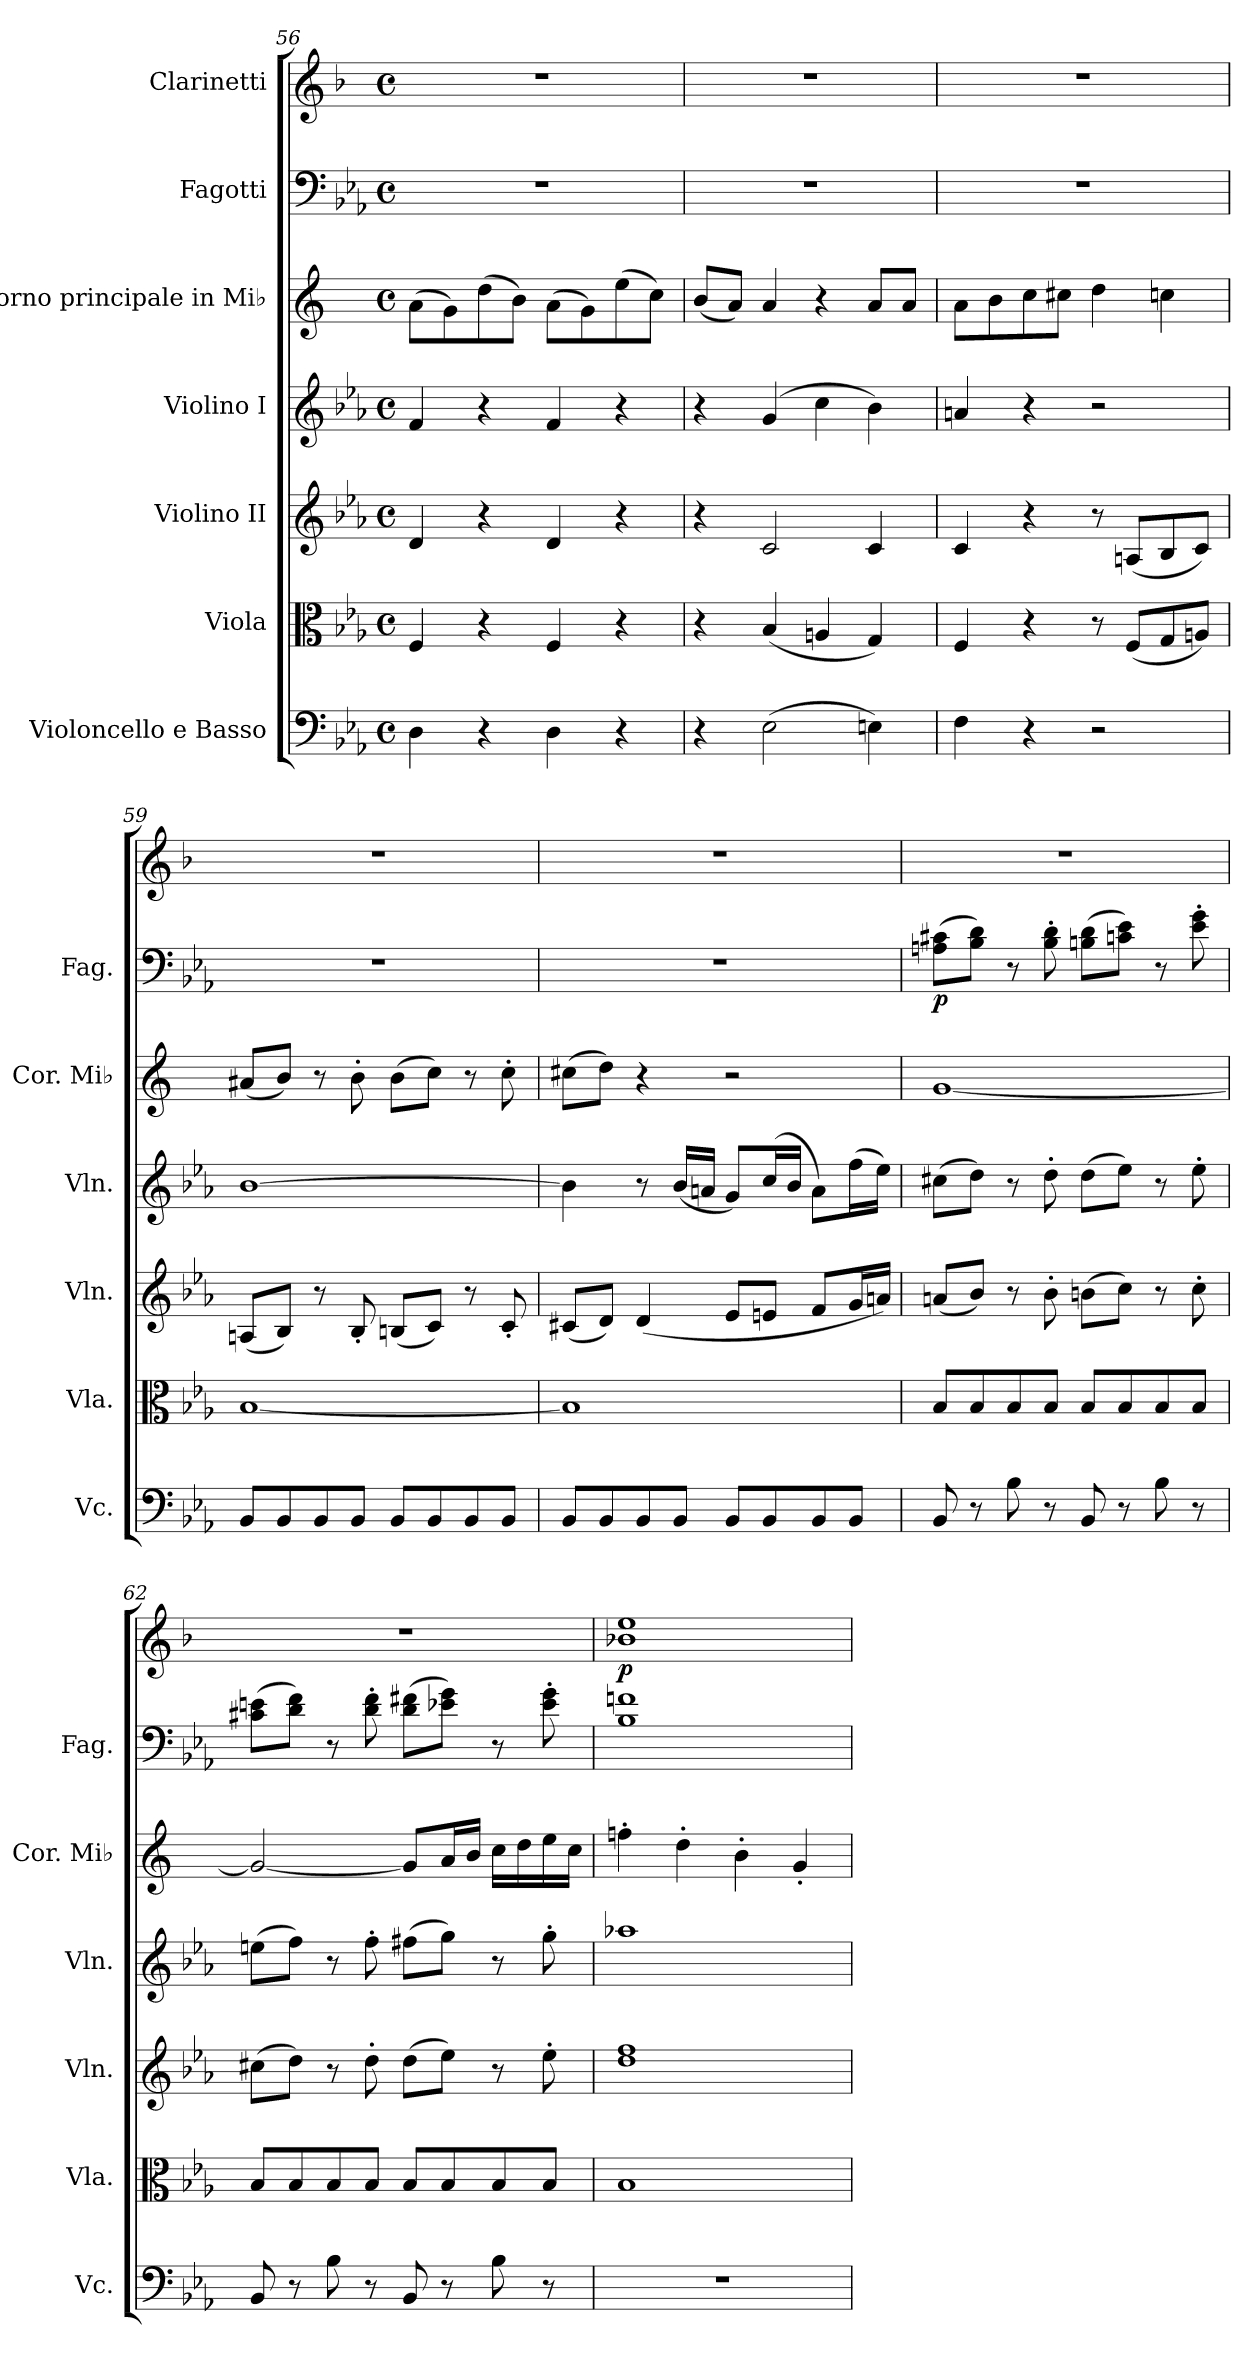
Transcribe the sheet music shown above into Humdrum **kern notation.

**kern	**kern	**kern	**kern	**kern	**kern	**dynam	**kern	**dynam
*part7	*part6	*part5	*part4	*part3	*part2	*part2	*part1	*part1
*staff7	*staff6	*staff5	*staff4	*staff3	*staff2	*staff2	*staff1	*staff1
*I"Violoncello e  Basso	*I"Viola	*I"Violino II	*I"Violino I	*I"Corno principale  in Mi♭	*I"Fagotti	*	*I"Clarinetti	*
*I'Vc.	*I'Vla.	*I'Vln.	*I'Vln.	*I'Cor. Mi♭	*I'Fag.	*	*	*
*clefF4	*clefC3	*clefG2	*clefG2	*clefG2	*clefF4	*	*clefG2	*
*	*	*	*	*ITrd5c9	*	*	*ITrd1c2	*
*k[b-e-a-]	*k[b-e-a-]	*k[b-e-a-]	*k[b-e-a-]	*k[b-e-a-]	*k[b-e-a-]	*	*k[b-e-a-]	*
*M4/4	*M4/4	*M4/4	*M4/4	*M4/4	*M4/4	*	*M4/4	*
*met(c)	*met(c)	*met(c)	*met(c)	*met(c)	*met(c)	*	*met(c)	*
=56	=56	=56	=56	=56	=56	=56	=56	=56
4D\	4F/	4d/	4f/	(8c\L	1r	.	1r	.
.	.	.	.	8B-\)	.	.	.	.
4r	4r	4r	4r	(8f\	.	.	.	.
.	.	.	.	8d\J)	.	.	.	.
4D\	4F/	4d/	4f/	(8c\L	.	.	.	.
.	.	.	.	8B-\)	.	.	.	.
4r	4r	4r	4r	(8g\	.	.	.	.
.	.	.	.	8e-\J)	.	.	.	.
=57	=57	=57	=57	=57	=57	=57	=57	=57
4r	4r	4r	4r	(8d/L	1r	.	1r	.
.	.	.	.	8c/J)	.	.	.	.
(2E-\	(4B-/	2c/	(4g/	4c/	.	.	.	.
.	4An/	.	4cc\	4r	.	.	.	.
4En\)	4G/)	4c/	4b-\)	8c/L	.	.	.	.
.	.	.	.	8c/J	.	.	.	.
=58	=58	=58	=58	=58	=58	=58	=58	=58
4F\	4F/	4c/	4an/	8c\L	1r	.	1r	.
.	.	.	.	8d\	.	.	.	.
4r	4r	4r	4r	8e-\	.	.	.	.
.	.	.	.	8en\J	.	.	.	.
2r	8r	8r	2r	4f\	.	.	.	.
.	(8F/L	(8An/L	.	.	.	.	.	.
.	8G/	8B-/	.	4e-X\	.	.	.	.
.	8An/J)	8c/J)	.	.	.	.	.	.
=59	=59	=59	=59	=59	=59	=59	=59	=59
8BB-/L	[1B-	(8An/L	[1b-	(8c#X/L	1r	.	1r	.
8BB-/	.	8B-/J)	.	8d/J)	.	.	.	.
8BB-/	.	8r	.	8r	.	.	.	.
8BB-/J	.	8B-'/	.	8d'\	.	.	.	.
8BB-/L	.	(8Bn/L	.	(8d\L	.	.	.	.
8BB-/	.	8c/J)	.	8e-\J)	.	.	.	.
8BB-/	.	8r	.	8r	.	.	.	.
8BB-/J	.	8c'/	.	8e-'\	.	.	.	.
!!LO:LB:g=z
=60	=60	=60	=60	=60	=60	=60	=60	=60
8BB-/L	1B-]	(8c#X/L	4b-\]	(8en\L	1r	.	1r	.
8BB-/	.	8d/J)	.	8f\J)	.	.	.	.
8BB-/	.	(4d/	8r	4r	.	.	.	.
8BB-/J	.	.	(16b-/LL	.	.	.	.	.
.	.	.	16an/JJ	.	.	.	.	.
8BB-/L	.	8e-/L	8g/L)	2r	.	.	.	.
8BB-/	.	8en/J	(16cc/L	.	.	.	.	.
.	.	.	16b-/JJ	.	.	.	.	.
8BB-/	.	8f/L	8a\L)	.	.	.	.	.
8BB-/J	.	16g/L	(16ff\L	.	.	.	.	.
.	.	16an/JJ)	16ee-\JJ)	.	.	.	.	.
=61	=61	=61	=61	=61	=61	=61	=61	=61
!	!	!	!	!	!	!LO:DY:b	!	!
8BB-/	8B-/L	(8an/L	(8cc#X\L	[1B-	(8An\ 8c#X\L	p	1r	.
8r	8B-/	8b-/J)	8dd\J)	.	8B-\ 8d\J)	.	.	.
8B-\	8B-/	8r	8r	.	8r	.	.	.
8r	8B-/J	8b-'\	8dd'\	.	8B-\' 8d\'	.	.	.
8BB-/	8B-/L	(8bn\L	(8dd\L	.	(8Bn\ 8d\L	.	.	.
8r	8B-/	8cc\J)	8ee-\J)	.	8cn\ 8e-\J)	.	.	.
8B-\	8B-/	8r	8r	.	8r	.	.	.
8r	8B-/J	8cc'\	8ee-'\	.	8e-\' 8g\'	.	.	.
=62	=62	=62	=62	=62	=62	=62	=62	=62
8BB-/	8B-/L	(8cc#X\L	(8een\L	2B-/_	(8c#X\ 8en\L	.	1r	.
8r	8B-/	8dd\J)	8ff\J)	.	8d\ 8f\J)	.	.	.
8B-\	8B-/	8r	8r	.	8r	.	.	.
8r	8B-/J	8dd'\	8ff'\	.	8d\' 8f\'	.	.	.
8BB-/	8B-/L	(8dd\L	(8ff#X\L	8B-/L]	(8d\ 8f#X\L	.	.	.
8r	8B-/	8ee-\J)	8gg\J)	16c/L	8e-X\ 8g\J)	.	.	.
.	.	.	.	16d/JJ	.	.	.	.
8B-\	8B-/	8r	8r	16e-\LL	8r	.	.	.
.	.	.	.	16f\	.	.	.	.
8r	8B-/J	8ee-'\	8gg'\	16g\	8e-\' 8g\'	.	.	.
.	.	.	.	16e-\JJ	.	.	.	.
=63	=63	=63	=63	=63	=63	=63	=63	=63
!	!	!	!	!	!	!	!	!LO:DY:b
1r	1B-	1dd 1ff	1aa-X	4a-X'\	1B- 1fn	.	1a-X 1dd	p
.	.	.	.	4f'\	.	.	.	.
.	.	.	.	4d'\	.	.	.	.
.	.	.	.	4B-'/	.	.	.	.
=	=	=	=	=	=	=	=	=
*-	*-	*-	*-	*-	*-	*-	*-	*-
